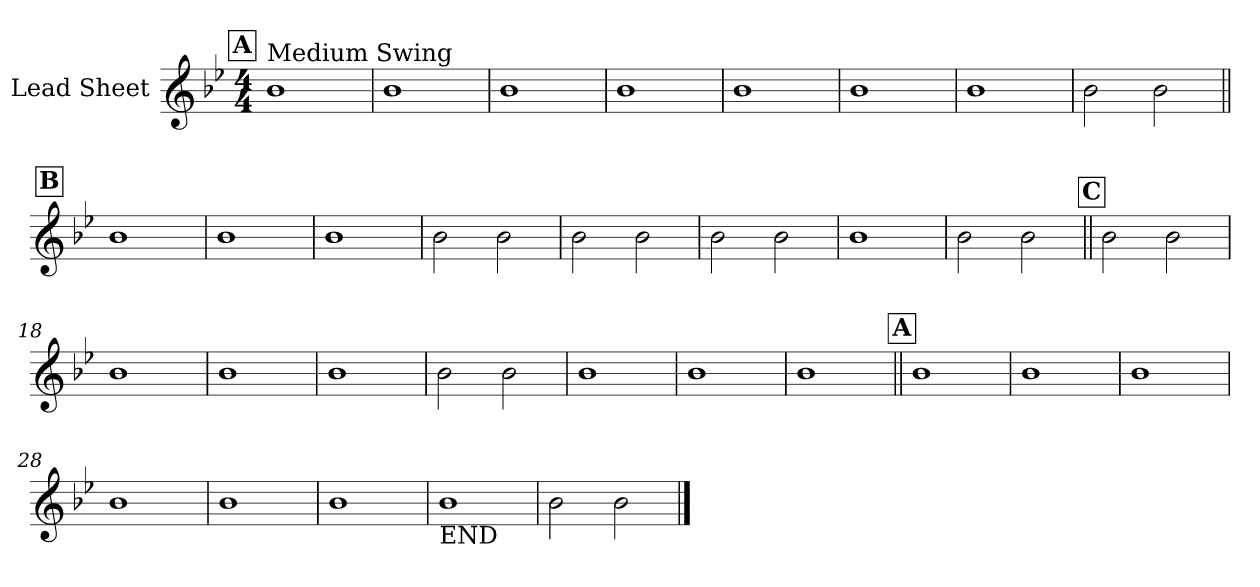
**kern
*part1
*staff1
*I"Lead Sheet
*clefG2
*k[b-e-]
*B-:
*M4/4
!!LO:REH:place=s1:a:fs=14:t=A
=1
!LO:TX:a:t=Medium Swing
1b-
=2
1b-
=3
1b-
=4
1b-
!!LO:LB:g=z
=5
1b-
=6
1b-
=7
1b-
=8
2b-\
2b-\
!!LO:LB:g=z
!!LO:REH:place=s1:a:fs=14:t=B
=9||
1b-
=10
1b-
=11
1b-
=12
2b-\
2b-\
!!LO:LB:g=z
=13
2b-\
2b-\
=14
2b-\
2b-\
=15
1b-
=16
2b-\
2b-\
!!LO:LB:g=z
!!LO:REH:place=s1:a:fs=14:t=C
=17||
2b-\
2b-\
=18
1b-
=19
1b-
=20
1b-
!!LO:LB:g=z
=21
2b-\
2b-\
=22
1b-
=23
1b-
=24
1b-
!!LO:LB:g=z
!!LO:REH:place=s1:a:fs=14:t=A
=25||
1b-
=26
1b-
=27
1b-
=28
1b-
!!LO:LB:g=z
=29
1b-
=30
1b-
=31
!LO:TX:b:t=END
1b-
=32
2b-\
2b-\
==
*-
